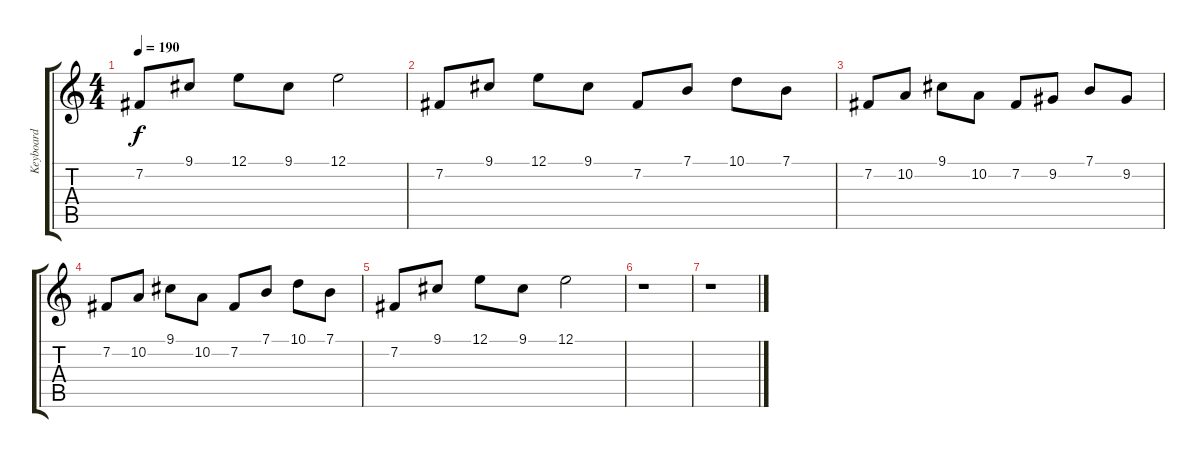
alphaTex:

\track ("Keyboard" "Keyboard") {instrument stringensemble1}
\staff {score tabs}
\tuning (E4 B3 G3 D3 A2 E2) {hide}
\ts (4 4)
\tempo 190
\clef g2
\ks c
7.2.8{dy f} 9.1.8 12.1.8 9.1.8 12.1.2 |
7.2.8 9.1.8 12.1.8 9.1.8 7.2.8 7.1.8 10.1.8 7.1.8 |
7.2.8 10.2.8 9.1.8 10.2.8 7.2.8 9.2.8 7.1.8 9.2.8 |
7.2.8 10.2.8 9.1.8 10.2.8 7.2.8 7.1.8 10.1.8 7.1.8 |
7.2.8 9.1.8 12.1.8 9.1.8 12.1.2 |
r.1 |
r.1
